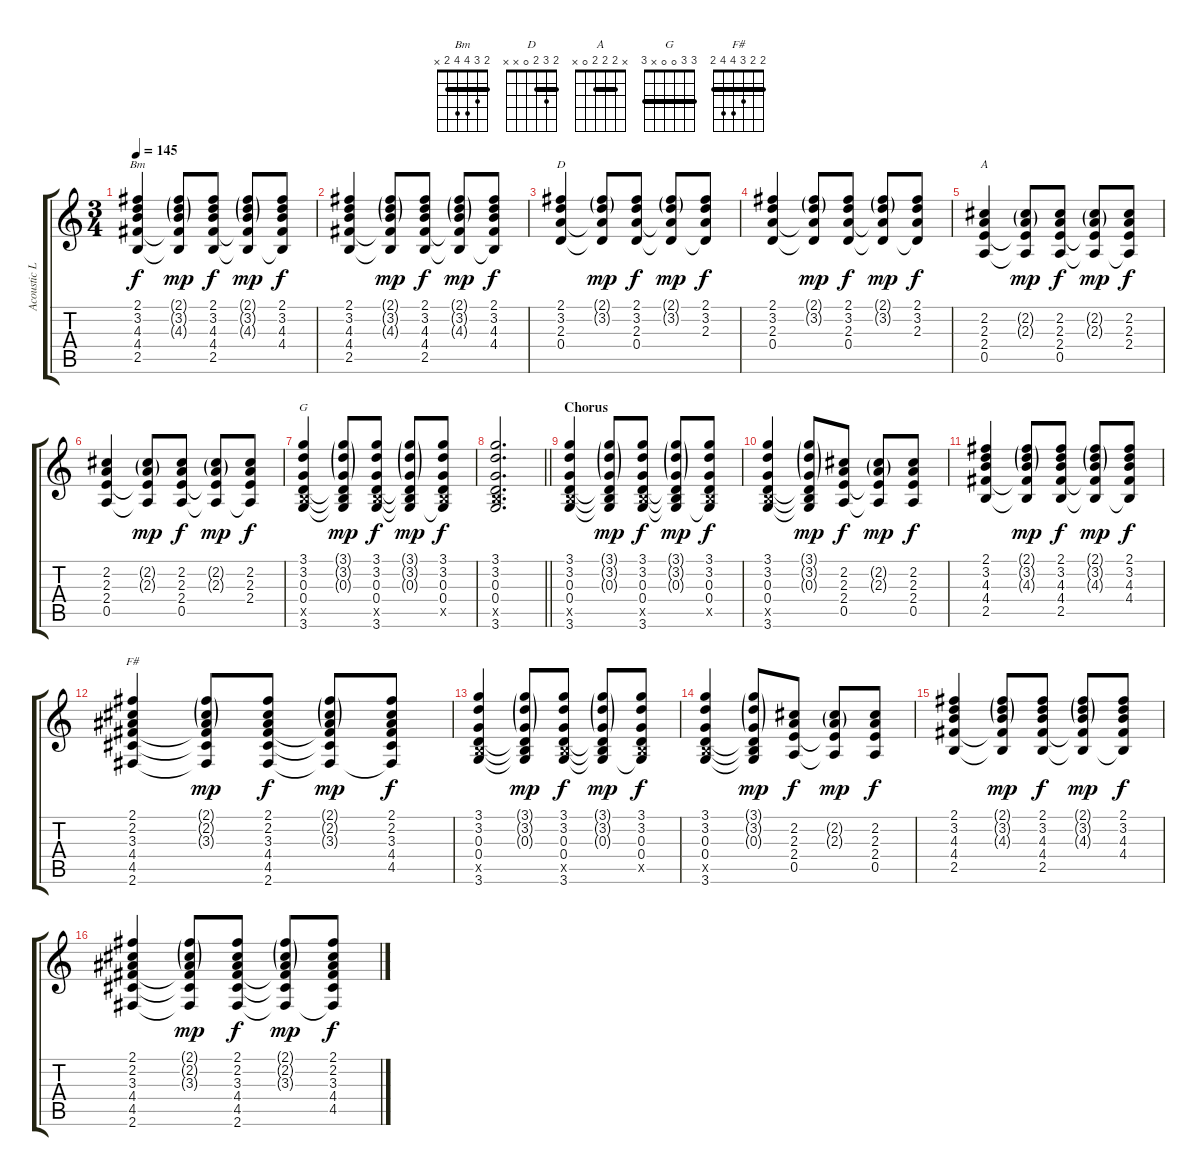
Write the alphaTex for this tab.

\track ("Acoustic L" "Acoustic L") {instrument acousticguitarsteel}
\staff {score tabs}
\tuning (E4 B3 G3 D3 A2 E2) {hide}
\chord ("Bm" 2 3 4 4 2 x) {barre 2}
\chord ("D" 2 3 2 0 x x) {barre 2}
\chord ("A" x 2 2 2 0 x) {barre 2}
\chord ("G" 3 3 0 0 x 3) {barre 3}
\chord ("F#" 2 2 3 4 4 2) {barre 2}
\ts (3 4)
\tempo 145
\clef g2
\ks c
(2.1 3.2 4.3 4.4 2.5).4{ch "Bm" dy f} (2.1{g} 3.2{g} 4.3{g} 4.4{t} 2.5{t}).8{dy mp} (2.1 3.2 4.3 4.4 2.5).8{dy f} (2.1{g} 3.2{g} 4.3{g} 4.4{t} 2.5{t}).8{dy mp} (2.1 3.2 4.3 4.4 2.5{t}).8{dy f} |
(2.1 3.2 4.3 4.4 2.5).4 (2.1{g} 3.2{g} 4.3{g} 4.4{t} 2.5{t}).8{dy mp} (2.1 3.2 4.3 4.4 2.5).8{dy f} (2.1{g} 3.2{g} 4.3{g} 4.4{t} 2.5{t}).8{dy mp} (2.1 3.2 4.3 4.4 2.5{t}).8{dy f} |
(2.1 3.2 2.3 0.4).4{ch "D"} (2.1{g} 3.2{g} 2.3{t} 0.4{t}).8{dy mp} (2.1 3.2 2.3 0.4).8{dy f} (2.1{g} 3.2{g} 2.3{t} 0.4{t}).8{dy mp} (2.1 3.2 2.3 0.4{t}).8{dy f} |
(2.1 3.2 2.3 0.4).4 (2.1{g} 3.2{g} 2.3{t} 0.4{t}).8{dy mp} (2.1 3.2 2.3 0.4).8{dy f} (2.1{g} 3.2{g} 2.3{t} 0.4{t}).8{dy mp} (2.1 3.2 2.3 0.4{t}).8{dy f} |
(2.2 2.3 2.4 0.5).4{ch "A"} (2.2{g} 2.3{g} 2.4{t} 0.5{t}).8{dy mp} (2.2 2.3 2.4 0.5).8{dy f} (2.2{g} 2.3{g} 2.4{t} 0.5{t}).8{dy mp} (2.2 2.3 2.4 0.5{t}).8{dy f} |
(2.2 2.3 2.4 0.5).4 (2.2{g} 2.3{g} 2.4{t} 0.5{t}).8{dy mp} (2.2 2.3 2.4 0.5).8{dy f} (2.2{g} 2.3{g} 2.4{t} 0.5{t}).8{dy mp} (2.2 2.3 2.4 0.5{t}).8{dy f} |
(3.1 3.2 0.3 0.4 2.5{x} 3.6).4{ch "G"} (3.1{g} 3.2{g} 0.3{g} 0.4{t} 2.5{t} 3.6{t}).8{dy mp} (3.1 3.2 0.3 0.4 2.5{x} 3.6).8{dy f} (3.1{g} 3.2{g} 0.3{g} 0.4{t} 2.5{t} 3.6{t}).8{dy mp} (3.1 3.2 0.3 0.4 2.5{x} 3.6{t}).8{dy f} |
\barLineRight lightlight
(3.1 3.2 0.3 0.4 2.5{x} 3.6).2{d} |
\section ("" "Chorus")
(3.1 3.2 0.3 0.4 2.5{x} 3.6).4 (3.1{g} 3.2{g} 0.3{g} 0.4{t} 2.5{t} 3.6{t}).8{dy mp} (3.1 3.2 0.3 0.4 2.5{x} 3.6).8{dy f} (3.1{g} 3.2{g} 0.3{g} 0.4{t} 2.5{t} 3.6{t}).8{dy mp} (3.1 3.2 0.3 0.4 2.5{x} 3.6{t}).8{dy f} |
(3.1 3.2 0.3 0.4 2.5{x} 3.6).4 (3.1{g} 3.2{g} 0.3{g} 0.4{t} 2.5{t} 3.6{t}).8{dy mp} (2.2 2.3 2.4 0.5).8{dy f} (2.2{g} 2.3{g} 2.4{t} 0.5{t}).8{dy mp} (2.2 2.3 2.4 0.5).8{dy f} |
(2.1 3.2 4.3 4.4 2.5).4 (2.1{g} 3.2{g} 4.3{g} 4.4{t} 2.5{t}).8{dy mp} (2.1 3.2 4.3 4.4 2.5).8{dy f} (2.1{g} 3.2{g} 4.3{g} 4.4{t} 2.5{t}).8{dy mp} (2.1 3.2 4.3 4.4 2.5{t}).8{dy f} |
(2.1 2.2 3.3 4.4 4.5 2.6).4{ch "F#"} (2.1{g} 2.2{g} 3.3{g} 4.4{t} 4.5{t} 2.6{t}).8{dy mp} (2.1 2.2 3.3 4.4 4.5 2.6).8{dy f} (2.1{g} 2.2{g} 3.3{g} 4.4{t} 4.5{t} 2.6{t}).8{dy mp} (2.1 2.2 3.3 4.4 4.5 2.6{t}).8{dy f} |
(3.1 3.2 0.3 0.4 2.5{x} 3.6).4 (3.1{g} 3.2{g} 0.3{g} 0.4{t} 2.5{t} 3.6{t}).8{dy mp} (3.1 3.2 0.3 0.4 2.5{x} 3.6).8{dy f} (3.1{g} 3.2{g} 0.3{g} 0.4{t} 2.5{t} 3.6{t}).8{dy mp} (3.1 3.2 0.3 0.4 2.5{x} 3.6{t}).8{dy f} |
(3.1 3.2 0.3 0.4 2.5{x} 3.6).4 (3.1{g} 3.2{g} 0.3{g} 0.4{t} 2.5{t} 3.6{t}).8{dy mp} (2.2 2.3 2.4 0.5).8{dy f} (2.2{g} 2.3{g} 2.4{t} 0.5{t}).8{dy mp} (2.2 2.3 2.4 0.5).8{dy f} |
(2.1 3.2 4.3 4.4 2.5).4 (2.1{g} 3.2{g} 4.3{g} 4.4{t} 2.5{t}).8{dy mp} (2.1 3.2 4.3 4.4 2.5).8{dy f} (2.1{g} 3.2{g} 4.3{g} 4.4{t} 2.5{t}).8{dy mp} (2.1 3.2 4.3 4.4 2.5{t}).8{dy f} |
(2.1 2.2 3.3 4.4 4.5 2.6).4 (2.1{g} 2.2{g} 3.3{g} 4.4{t} 4.5{t} 2.6{t}).8{dy mp} (2.1 2.2 3.3 4.4 4.5 2.6).8{dy f} (2.1{g} 2.2{g} 3.3{g} 4.4{t} 4.5{t} 2.6{t}).8{dy mp} (2.1 2.2 3.3 4.4 4.5 2.6{t}).8{dy f}
